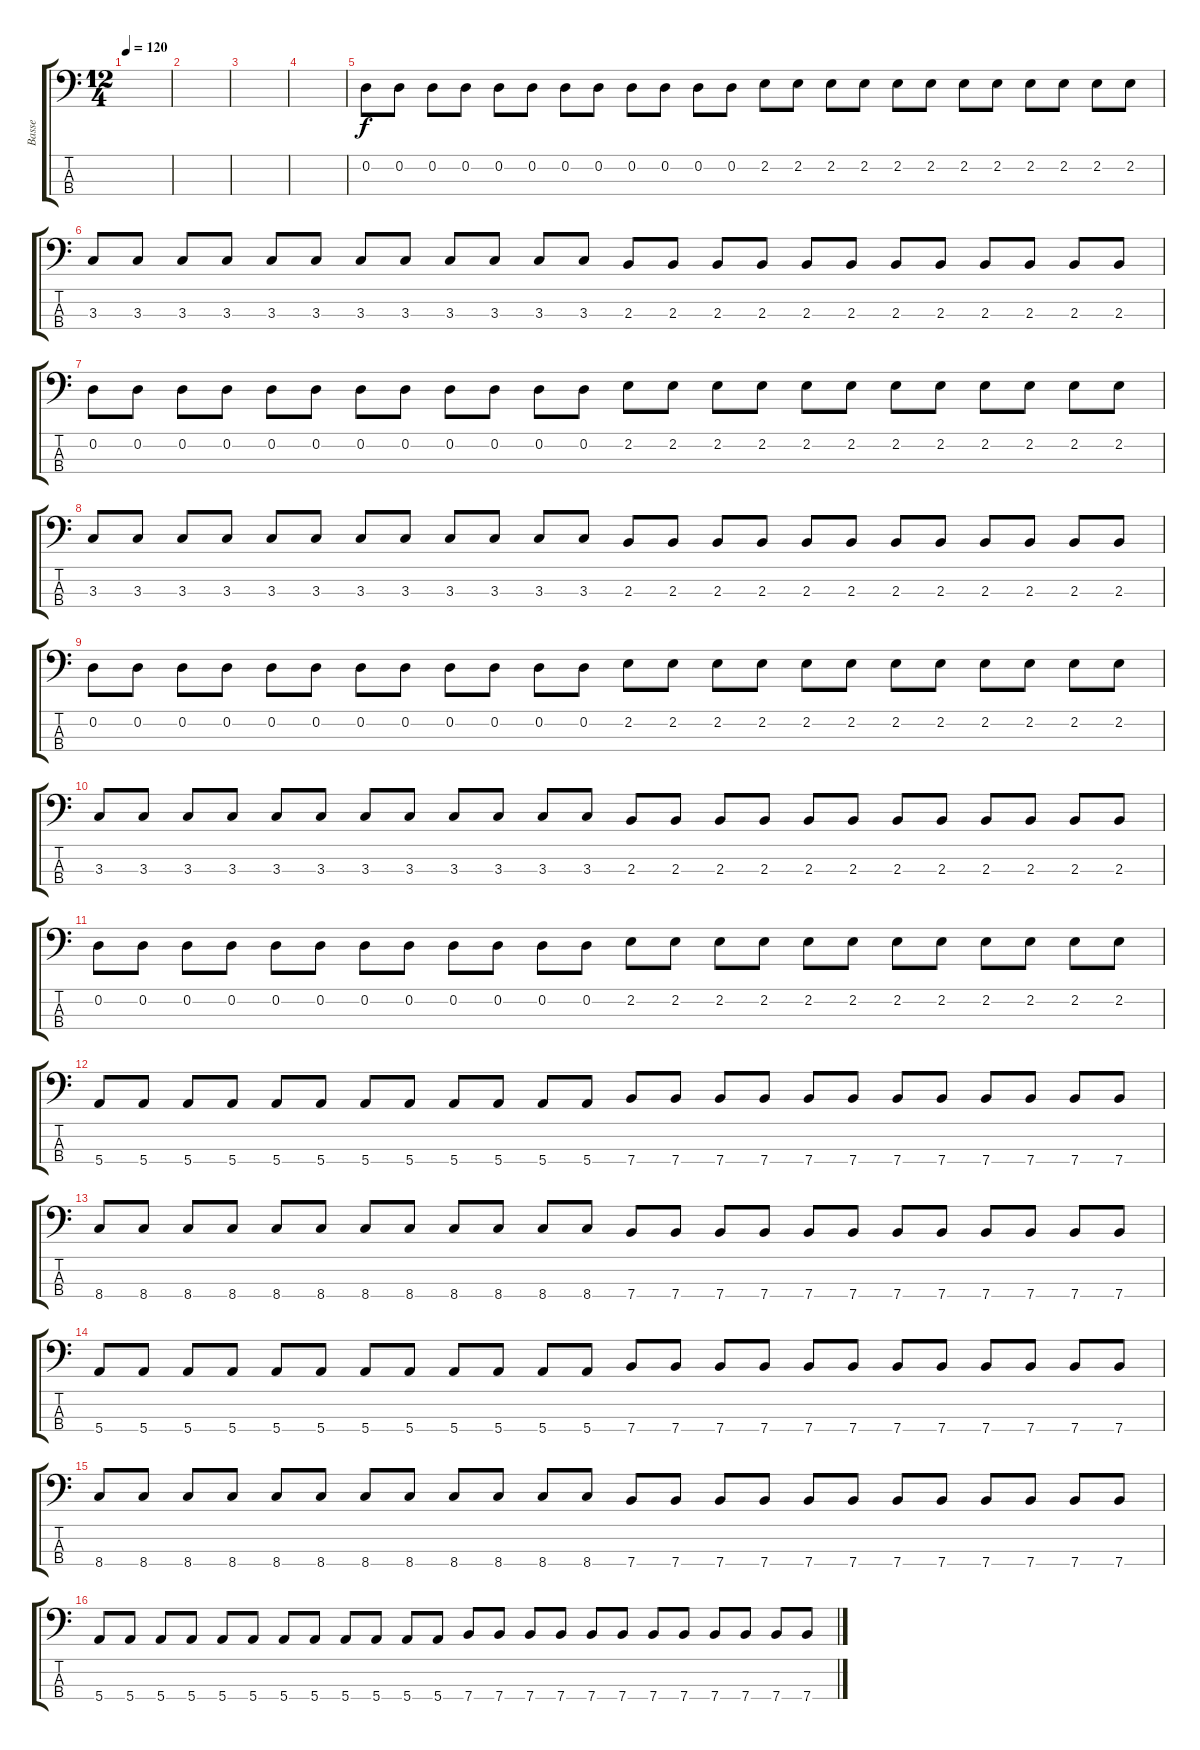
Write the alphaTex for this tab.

\track ("Basse" "Basse") {instrument electricbasspick}
\staff {score tabs}
\tuning (G2 D2 A1 E1) {hide}
\ts (12 4)
\tempo 120
\clef f4
\ks c
|
|
|
|
0.2.8 0.2.8 0.2.8 0.2.8 0.2.8 0.2.8 0.2.8 0.2.8 0.2.8 0.2.8 0.2.8 0.2.8 2.2.8 2.2.8 2.2.8 2.2.8 2.2.8 2.2.8 2.2.8 2.2.8 2.2.8 2.2.8 2.2.8 2.2.8 |
3.3.8 3.3.8 3.3.8 3.3.8 3.3.8 3.3.8 3.3.8 3.3.8 3.3.8 3.3.8 3.3.8 3.3.8 2.3.8 2.3.8 2.3.8 2.3.8 2.3.8 2.3.8 2.3.8 2.3.8 2.3.8 2.3.8 2.3.8 2.3.8 |
0.2.8 0.2.8 0.2.8 0.2.8 0.2.8 0.2.8 0.2.8 0.2.8 0.2.8 0.2.8 0.2.8 0.2.8 2.2.8 2.2.8 2.2.8 2.2.8 2.2.8 2.2.8 2.2.8 2.2.8 2.2.8 2.2.8 2.2.8 2.2.8 |
3.3.8 3.3.8 3.3.8 3.3.8 3.3.8 3.3.8 3.3.8 3.3.8 3.3.8 3.3.8 3.3.8 3.3.8 2.3.8 2.3.8 2.3.8 2.3.8 2.3.8 2.3.8 2.3.8 2.3.8 2.3.8 2.3.8 2.3.8 2.3.8 |
0.2.8 0.2.8 0.2.8 0.2.8 0.2.8 0.2.8 0.2.8 0.2.8 0.2.8 0.2.8 0.2.8 0.2.8 2.2.8 2.2.8 2.2.8 2.2.8 2.2.8 2.2.8 2.2.8 2.2.8 2.2.8 2.2.8 2.2.8 2.2.8 |
3.3.8 3.3.8 3.3.8 3.3.8 3.3.8 3.3.8 3.3.8 3.3.8 3.3.8 3.3.8 3.3.8 3.3.8 2.3.8 2.3.8 2.3.8 2.3.8 2.3.8 2.3.8 2.3.8 2.3.8 2.3.8 2.3.8 2.3.8 2.3.8 |
0.2.8 0.2.8 0.2.8 0.2.8 0.2.8 0.2.8 0.2.8 0.2.8 0.2.8 0.2.8 0.2.8 0.2.8 2.2.8 2.2.8 2.2.8 2.2.8 2.2.8 2.2.8 2.2.8 2.2.8 2.2.8 2.2.8 2.2.8 2.2.8 |
5.4.8 5.4.8 5.4.8 5.4.8 5.4.8 5.4.8 5.4.8 5.4.8 5.4.8 5.4.8 5.4.8 5.4.8 7.4.8 7.4.8 7.4.8 7.4.8 7.4.8 7.4.8 7.4.8 7.4.8 7.4.8 7.4.8 7.4.8 7.4.8 |
8.4.8 8.4.8 8.4.8 8.4.8 8.4.8 8.4.8 8.4.8 8.4.8 8.4.8 8.4.8 8.4.8 8.4.8 7.4.8 7.4.8 7.4.8 7.4.8 7.4.8 7.4.8 7.4.8 7.4.8 7.4.8 7.4.8 7.4.8 7.4.8 |
5.4.8 5.4.8 5.4.8 5.4.8 5.4.8 5.4.8 5.4.8 5.4.8 5.4.8 5.4.8 5.4.8 5.4.8 7.4.8 7.4.8 7.4.8 7.4.8 7.4.8 7.4.8 7.4.8 7.4.8 7.4.8 7.4.8 7.4.8 7.4.8 |
8.4.8 8.4.8 8.4.8 8.4.8 8.4.8 8.4.8 8.4.8 8.4.8 8.4.8 8.4.8 8.4.8 8.4.8 7.4.8 7.4.8 7.4.8 7.4.8 7.4.8 7.4.8 7.4.8 7.4.8 7.4.8 7.4.8 7.4.8 7.4.8 |
5.4.8 5.4.8 5.4.8 5.4.8 5.4.8 5.4.8 5.4.8 5.4.8 5.4.8 5.4.8 5.4.8 5.4.8 7.4.8 7.4.8 7.4.8 7.4.8 7.4.8 7.4.8 7.4.8 7.4.8 7.4.8 7.4.8 7.4.8 7.4.8
